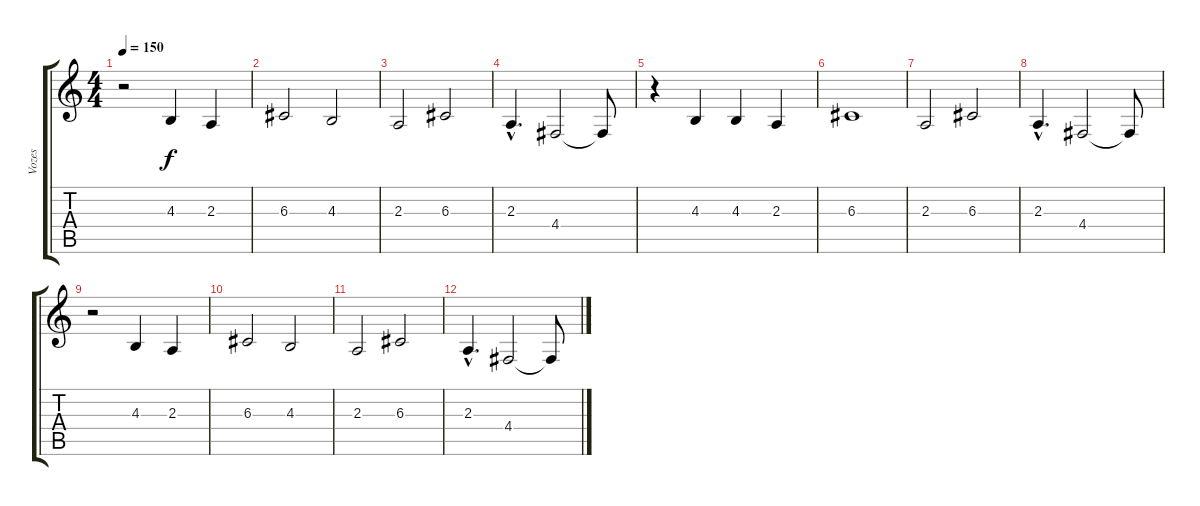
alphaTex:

\track ("Vozes" "Vozes") {instrument synthvoice}
\staff {score tabs}
\tuning (E4 B3 G3 D3 A2 E2) {hide}
\ts (4 4)
\tempo 150
\clef g2
\ks c
r.2{dy f} 4.3.4 2.3.4 |
6.3.2 4.3.2 |
2.3.2 6.3.2 |
2.3{hac}.4{d} 4.4.2 4.4{t}.8 |
r.4 4.3.4 4.3.4 2.3.4 |
6.3.1 |
2.3.2 6.3.2 |
2.3{hac}.4{d} 4.4.2 4.4{t}.8 |
r.2 4.3.4 2.3.4 |
6.3.2 4.3.2 |
2.3.2 6.3.2 |
2.3{hac}.4{d} 4.4.2 4.4{t}.8
